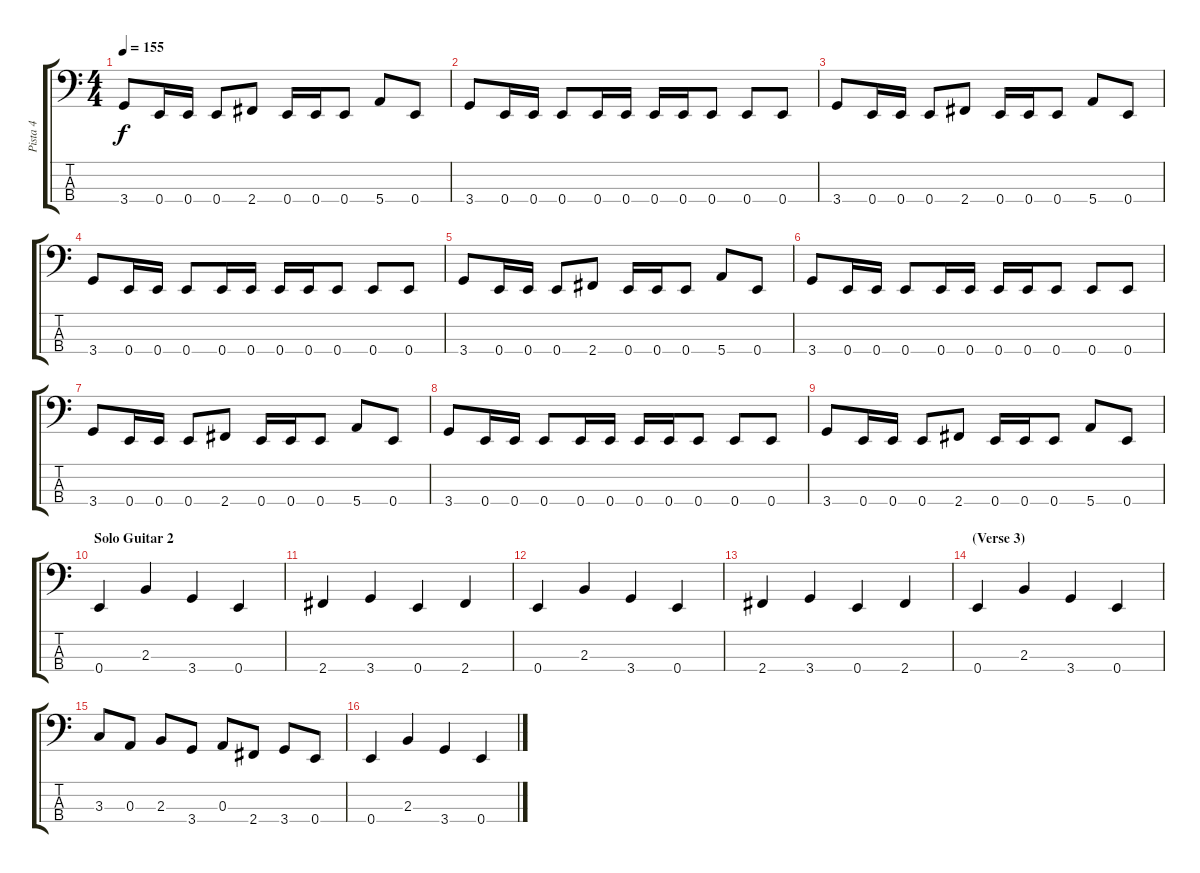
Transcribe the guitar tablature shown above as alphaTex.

\track ("Pista 4" "Pista 4") {instrument electricbassfinger}
\staff {score tabs}
\tuning (G2 D2 A1 E1) {hide}
\ts (4 4)
\tempo 155
\clef f4
\ks c
3.4.8{dy f} 0.4.16 0.4.16 0.4.8 2.4.8 0.4.16 0.4.16 0.4.8 5.4.8 0.4.8 |
3.4.8 0.4.16 0.4.16 0.4.8 0.4.16 0.4.16 0.4.16 0.4.16 0.4.8 0.4.8 0.4.8 |
3.4.8 0.4.16 0.4.16 0.4.8 2.4.8 0.4.16 0.4.16 0.4.8 5.4.8 0.4.8 |
3.4.8 0.4.16 0.4.16 0.4.8 0.4.16 0.4.16 0.4.16 0.4.16 0.4.8 0.4.8 0.4.8 |
3.4.8 0.4.16 0.4.16 0.4.8 2.4.8 0.4.16 0.4.16 0.4.8 5.4.8 0.4.8 |
3.4.8 0.4.16 0.4.16 0.4.8 0.4.16 0.4.16 0.4.16 0.4.16 0.4.8 0.4.8 0.4.8 |
3.4.8 0.4.16 0.4.16 0.4.8 2.4.8 0.4.16 0.4.16 0.4.8 5.4.8 0.4.8 |
3.4.8 0.4.16 0.4.16 0.4.8 0.4.16 0.4.16 0.4.16 0.4.16 0.4.8 0.4.8 0.4.8 |
3.4.8 0.4.16 0.4.16 0.4.8 2.4.8 0.4.16 0.4.16 0.4.8 5.4.8 0.4.8 |
\section ("" "Solo Guitar 2")
0.4.4 2.3.4 3.4.4 0.4.4 |
2.4.4 3.4.4 0.4.4 2.4.4 |
0.4.4 2.3.4 3.4.4 0.4.4 |
2.4.4 3.4.4 0.4.4 2.4.4 |
\section ("" "(Verse 3)")
0.4.4 2.3.4 3.4.4 0.4.4 |
3.3.8 0.3.8 2.3.8 3.4.8 0.3.8 2.4.8 3.4.8 0.4.8 |
0.4.4 2.3.4 3.4.4 0.4.4
